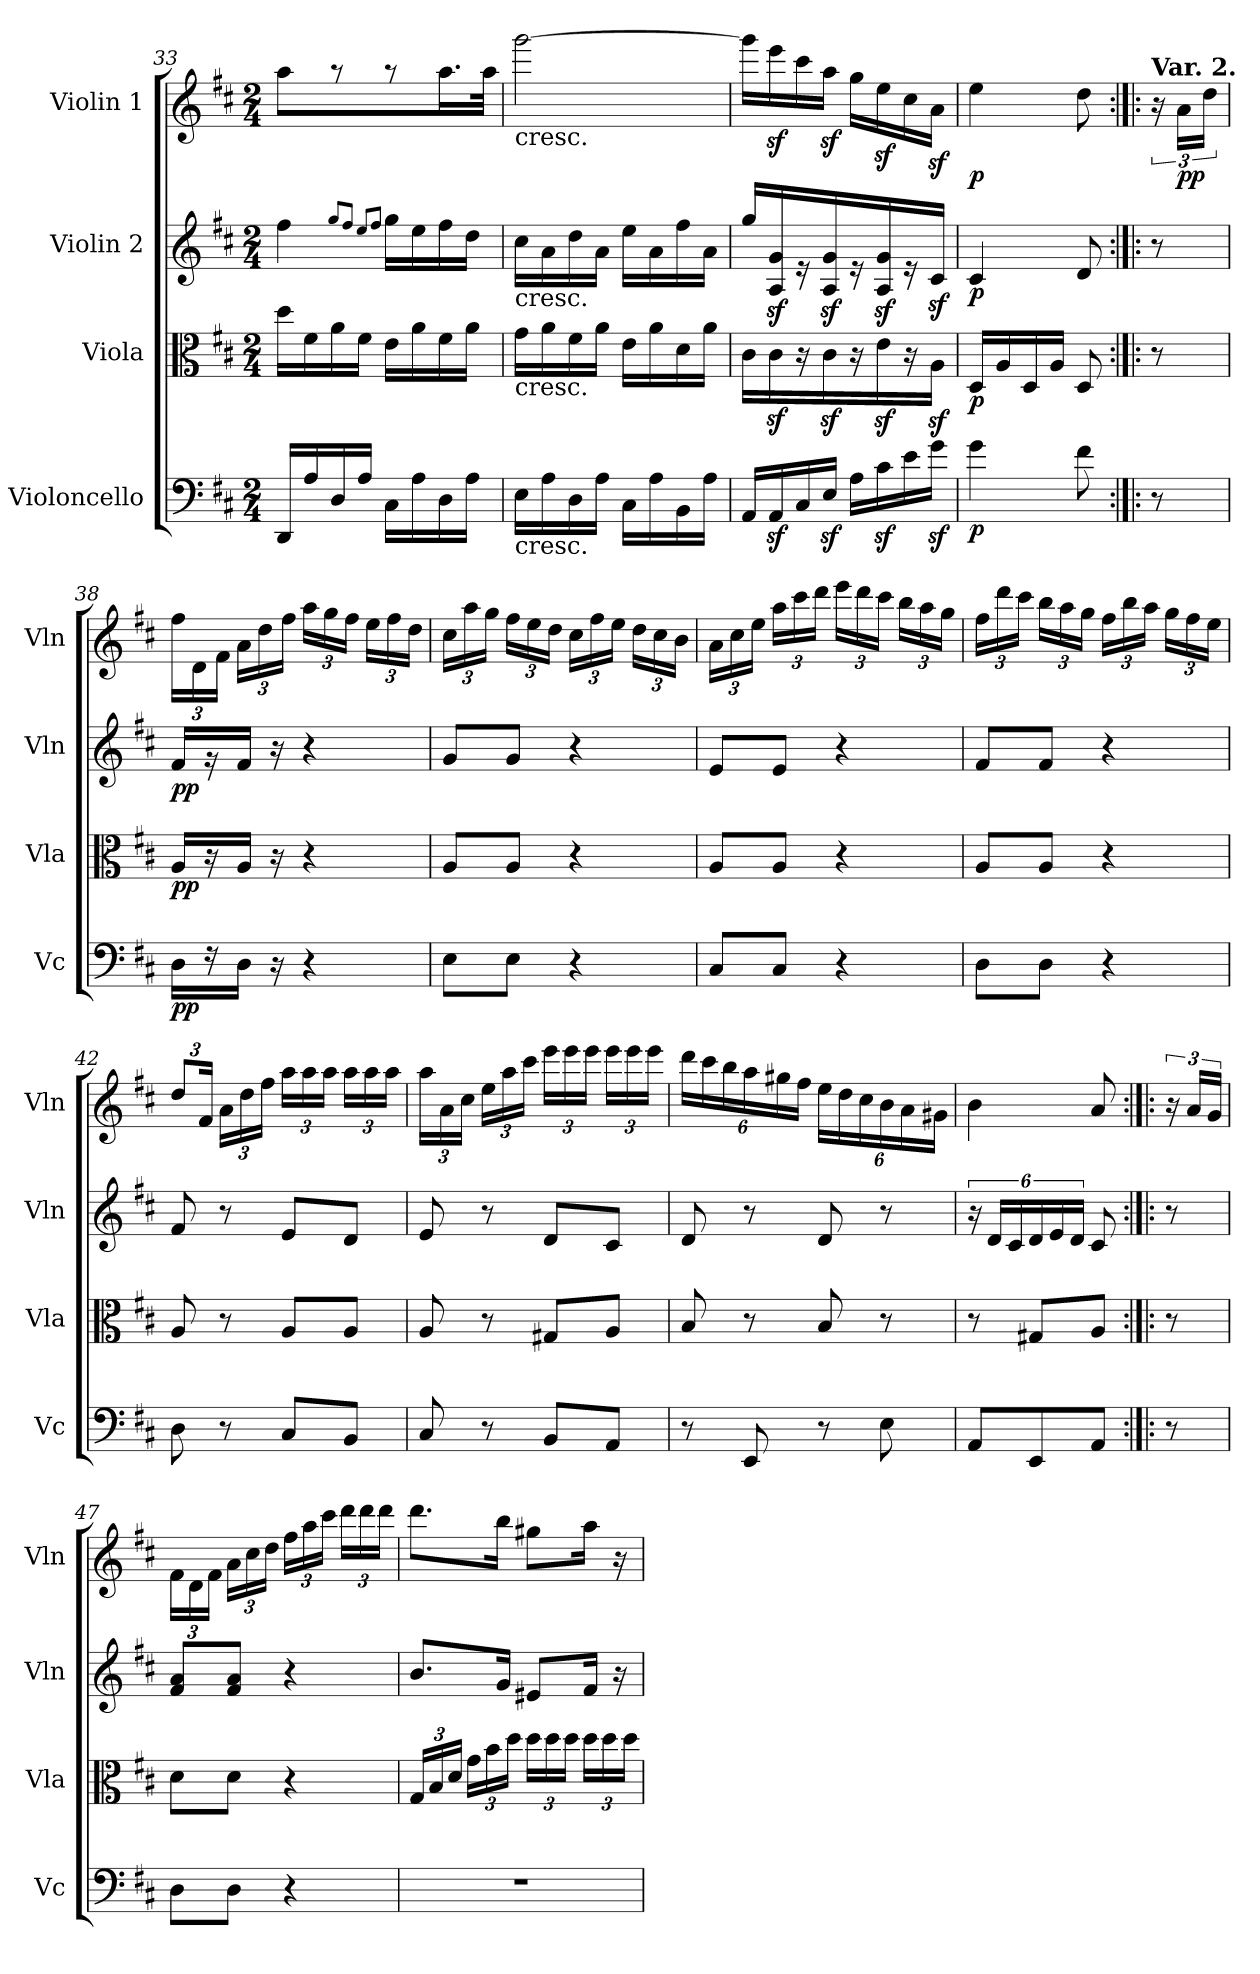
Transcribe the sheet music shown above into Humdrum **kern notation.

**kern	**dynam	**kern	**dynam	**kern	**dynam	**kern	**dynam
*part4	*part4	*part3	*part3	*part2	*part2	*part1	*part1
*staff4	*staff4	*staff3	*staff3	*staff2	*staff2	*staff1	*staff1
*I"Violoncello	*	*I"Viola	*	*I"Violin 2	*	*I"Violin 1	*
*I'Vc	*	*I'Vla	*	*I'Vln	*	*I'Vln	*
*clefF4	*	*clefC3	*	*clefG2	*	*clefG2	*
*k[f#c#]	*	*k[f#c#]	*	*k[f#c#]	*	*k[f#c#]	*
*D:	*	*D:	*	*D:	*	*D:	*
*M2/4	*	*M2/4	*	*M2/4	*	*M2/4	*
=33	=33	=33	=33	=33	=33	=33	=33
16DD/LL	.	16dd\LL	.	4ff#\	.	8aa\L	.
16A/	.	16f#\	.	.	.	.	.
16D/	.	16a\	.	.	.	8r	.
16A/JJ	.	16f#\JJ	.	.	.	.	.
.	.	.	.	8qgg/L	.	.	.
.	.	.	.	8qff#/J	.	.	.
.	.	.	.	8qee/L	.	.	.
.	.	.	.	8qff#/J	.	.	.
16C#\LL	.	16e\LL	.	16gg\LL	.	8r	.
16A\	.	16a\	.	16ee\	.	.	.
16D\	.	16f#\	.	16ff#\	.	16.aa\L	.
16A\JJ	.	16a\JJ	.	16dd\JJ	.	.	.
.	.	.	.	.	.	32aa\JJk	.
=34	=34	=34	=34	=34	=34	=34	=34
!	!	!	!	!	!	!LO:TX:b:t=cresc.	!
!	!	!	!	!LO:TX:b:t=cresc.	!	!	!
!	!	!LO:TX:b:t=cresc.	!	!	!	!	!
!LO:TX:b:t=cresc.	!	!	!	!	!	!	!
16E\LL	.	16g\LL	.	16cc#\LL	.	[2ggg\	.
16A\	.	16a\	.	16a\	.	.	.
16D\	.	16f#\	.	16dd\	.	.	.
16A\JJ	.	16a\JJ	.	16a\JJ	.	.	.
16C#\LL	.	16e\LL	.	16ee\LL	.	.	.
16A\	.	16a\	.	16a\	.	.	.
16BB\	.	16d\	.	16ff#\	.	.	.
16A\JJ	.	16a\JJ	.	16a\JJ	.	.	.
=35	=35	=35	=35	=35	=35	=35	=35
16AA/LL	.	16c#\LL	.	16gg/LL	.	16ggg\LL]	.
16AAz</	.	16c#z<\	.	16A/z< 16g/z<	.	16eeez<\	.
16C#/	.	16r	.	16r	.	16ccc#\	.
16Ez</JJ	.	16c#z<\	.	16A/z< 16g/z<	.	16aaz<\JJ	.
16A\LL	.	16r	.	16r	.	16gg\LL	.
16c#z<\	.	16ez<\	.	16A/z< 16g/z<	.	16eez<\	.
16e\	.	16r	.	16r	.	16cc#\	.
16gz<\JJ	.	16Az<\JJ	.	16c#z</JJ	.	16az<\JJ	.
=36	=36	=36	=36	=36	=36	=36	=36
!	!LO:DY:b	!	!LO:DY:b	!	!LO:DY:b	!	!LO:DY:b
4g\	p	16D/LL	p	4c#/	p	4ee\	p
.	.	16A/	.	.	.	.	.
.	.	16D/	.	.	.	.	.
.	.	16A/JJ	.	.	.	.	.
8f#\	.	8D/	.	8d/	.	8dd\	.
=37:|!|:	=37:|!|:	=37:|!|:	=37:|!|:	=37:|!|:	=37:|!|:	=37:|!|:	=37:|!|:
!	!	!	!	!	!	!LO:TX:a:B:t=Var. 2.	!
8r	.	8r	.	8r	.	24r	.
!	!	!	!	!	!	!	!LO:DY:b
.	.	.	.	.	.	24a\LL	pp
.	.	.	.	.	.	24dd\JJ	.
=38	=38	=38	=38	=38	=38	=38	=38
*	*	*	*	*	*	*Xbrackettup	*
!	!LO:DY:b	!	!LO:DY:b	!	!LO:DY:b	!	!
16D\LL	pp	16A/LL	pp	16f#/LL	pp	24ff#\LL	.
.	.	.	.	.	.	24d\	.
16r	.	16r	.	16r	.	.	.
.	.	.	.	.	.	24f#\JJ	.
16D\JJ	.	16A/JJ	.	16f#/JJ	.	24a\LL	.
.	.	.	.	.	.	24dd\	.
16r	.	16r	.	16r	.	.	.
.	.	.	.	.	.	24ff#\JJ	.
4r	.	4r	.	4r	.	24aa\LL	.
.	.	.	.	.	.	24gg\	.
.	.	.	.	.	.	24ff#\JJ	.
.	.	.	.	.	.	24ee\LL	.
.	.	.	.	.	.	24ff#\	.
.	.	.	.	.	.	24dd\JJ	.
=39	=39	=39	=39	=39	=39	=39	=39
8E\L	.	8A/L	.	8g/L	.	24cc#\LL	.
.	.	.	.	.	.	24aa\	.
.	.	.	.	.	.	24gg\JJ	.
8E\J	.	8A/J	.	8g/J	.	24ff#\LL	.
.	.	.	.	.	.	24ee\	.
.	.	.	.	.	.	24dd\JJ	.
4r	.	4r	.	4r	.	24cc#\LL	.
.	.	.	.	.	.	24ff#\	.
.	.	.	.	.	.	24ee\JJ	.
.	.	.	.	.	.	24dd\LL	.
.	.	.	.	.	.	24cc#\	.
.	.	.	.	.	.	24b\JJ	.
=40	=40	=40	=40	=40	=40	=40	=40
8C#/L	.	8A/L	.	8e/L	.	24a\LL	.
.	.	.	.	.	.	24cc#\	.
.	.	.	.	.	.	24ee\JJ	.
8C#/J	.	8A/J	.	8e/J	.	24aa\LL	.
.	.	.	.	.	.	24ccc#\	.
.	.	.	.	.	.	24ddd\JJ	.
4r	.	4r	.	4r	.	24eee\LL	.
.	.	.	.	.	.	24ddd\	.
.	.	.	.	.	.	24ccc#\JJ	.
.	.	.	.	.	.	24bb\LL	.
.	.	.	.	.	.	24aa\	.
.	.	.	.	.	.	24gg\JJ	.
=41	=41	=41	=41	=41	=41	=41	=41
8D\L	.	8A/L	.	8f#/L	.	24ff#\LL	.
.	.	.	.	.	.	24ddd\	.
.	.	.	.	.	.	24ccc#\JJ	.
8D\J	.	8A/J	.	8f#/J	.	24bb\LL	.
.	.	.	.	.	.	24aa\	.
.	.	.	.	.	.	24gg\JJ	.
4r	.	4r	.	4r	.	24ff#\LL	.
.	.	.	.	.	.	24bb\	.
.	.	.	.	.	.	24aa\JJ	.
.	.	.	.	.	.	24gg\LL	.
.	.	.	.	.	.	24ff#\	.
.	.	.	.	.	.	24ee\JJ	.
=42	=42	=42	=42	=42	=42	=42	=42
8D\	.	8A/	.	8f#/	.	12dd/L	.
.	.	.	.	.	.	24f#/Jk	.
8r	.	8r	.	8r	.	24a\LL	.
.	.	.	.	.	.	24dd\	.
.	.	.	.	.	.	24ff#\JJ	.
8C#/L	.	8A/L	.	8e/L	.	24aa\LL	.
.	.	.	.	.	.	24aa\	.
.	.	.	.	.	.	24aa\JJ	.
8BB/J	.	8A/J	.	8d/J	.	24aa\LL	.
.	.	.	.	.	.	24aa\	.
.	.	.	.	.	.	24aa\JJ	.
=43	=43	=43	=43	=43	=43	=43	=43
8C#/	.	8A/	.	8e/	.	24aa\LL	.
.	.	.	.	.	.	24a\	.
.	.	.	.	.	.	24cc#\JJ	.
8r	.	8r	.	8r	.	24ee\LL	.
.	.	.	.	.	.	24aa\	.
.	.	.	.	.	.	24ccc#\JJ	.
8BB/L	.	8G#X/L	.	8d/L	.	24eee\LL	.
.	.	.	.	.	.	24eee\	.
.	.	.	.	.	.	24eee\JJ	.
8AA/J	.	8A/J	.	8c#/J	.	24eee\LL	.
.	.	.	.	.	.	24eee\	.
.	.	.	.	.	.	24eee\JJ	.
=44	=44	=44	=44	=44	=44	=44	=44
8r	.	8B/	.	8d/	.	24ddd\LL	.
.	.	.	.	.	.	24ccc#\	.
.	.	.	.	.	.	24bb\	.
8EE/	.	8r	.	8r	.	24aa\	.
.	.	.	.	.	.	24gg#X\	.
.	.	.	.	.	.	24ff#\JJ	.
8r	.	8B/	.	8d/	.	24ee\LL	.
.	.	.	.	.	.	24dd\	.
.	.	.	.	.	.	24cc#\	.
8E\	.	8r	.	8r	.	24b\	.
.	.	.	.	.	.	24a\	.
.	.	.	.	.	.	24g#X\JJ	.
=45	=45	=45	=45	=45	=45	=45	=45
8AA/L	.	8r	.	24r	.	4b\	.
.	.	.	.	24d/LL	.	.	.
.	.	.	.	24c#/	.	.	.
8EE/	.	8G#X/L	.	24d/	.	.	.
.	.	.	.	24e/	.	.	.
.	.	.	.	24d/JJ	.	.	.
8AA/J	.	8A/J	.	8c#/	.	8a/	.
=46:|!|:	=46:|!|:	=46:|!|:	=46:|!|:	=46:|!|:	=46:|!|:	=46:|!|:	=46:|!|:
*	*	*	*	*	*	*brackettup	*
8r	.	8r	.	8r	.	24r	.
.	.	.	.	.	.	24a/LL	.
.	.	.	.	.	.	24g/JJ	.
=47	=47	=47	=47	=47	=47	=47	=47
*	*	*	*	*	*	*Xbrackettup	*
8D\L	.	8d\L	.	8f#/ 8a/L	.	24f#\LL	.
.	.	.	.	.	.	24d\	.
.	.	.	.	.	.	24f#\JJ	.
8D\J	.	8d\J	.	8f#/ 8a/J	.	24a\LL	.
.	.	.	.	.	.	24cc#\	.
.	.	.	.	.	.	24dd\JJ	.
4r	.	4r	.	4r	.	24ff#\LL	.
.	.	.	.	.	.	24aa\	.
.	.	.	.	.	.	24ccc#\JJ	.
.	.	.	.	.	.	24ddd\LL	.
.	.	.	.	.	.	24ddd\	.
.	.	.	.	.	.	24ddd\JJ	.
=48	=48	=48	=48	=48	=48	=48	=48
*	*	*Xbrackettup	*	*	*	*	*
2r	.	24G/LL	.	8.b/L	.	8.ddd\L	.
.	.	24B/	.	.	.	.	.
.	.	24d/JJ	.	.	.	.	.
.	.	24g\LL	.	.	.	.	.
.	.	24b\	.	.	.	.	.
.	.	.	.	16g/Jk	.	16bb\Jk	.
.	.	24dd\JJ	.	.	.	.	.
.	.	24dd\LL	.	8e#X/L	.	8gg#X\L	.
.	.	24dd\	.	.	.	.	.
.	.	24dd\JJ	.	.	.	.	.
.	.	24dd\LL	.	16f#/Jk	.	16aa\Jk	.
.	.	24dd\	.	.	.	.	.
.	.	.	.	16r	.	16r	.
.	.	24dd\JJ	.	.	.	.	.
=	=	=	=	=	=	=	=
*-	*-	*-	*-	*-	*-	*-	*-
